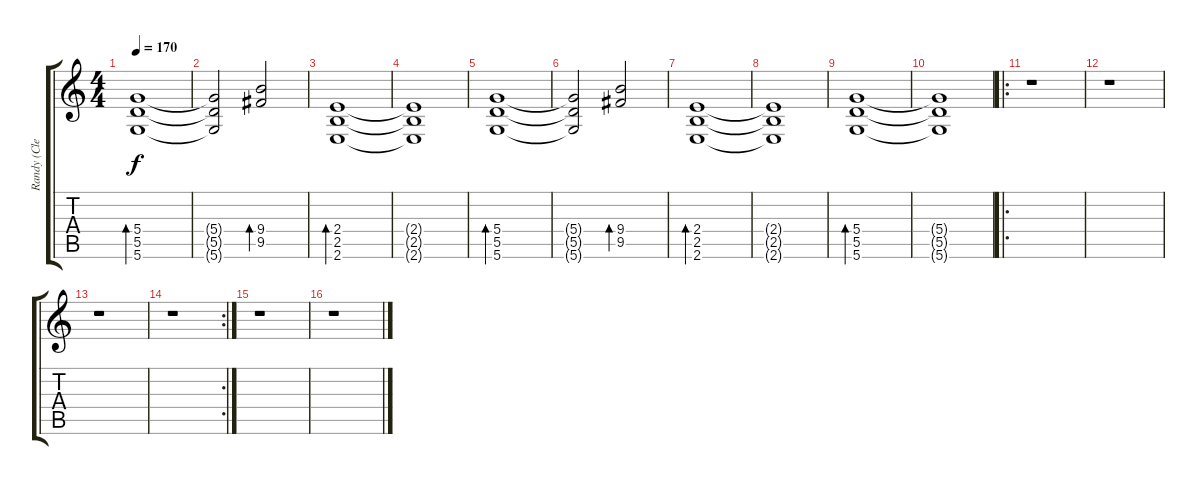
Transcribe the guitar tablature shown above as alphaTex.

\track ("Randy (Clean Guitar + Lyrics)" "Randy (Cle") {instrument electricguitarjazz}
\staff {score tabs}
\tuning (E4 B3 G3 D3 A2 D2) {hide}
\ts (4 4)
\tempo 170
\clef g2
\ks c
(5.4 5.5 5.6).1{bd 480 dy f} |
(5.4{t} 5.5{t} 5.6{t}).2 (9.4 9.5).2{bd 480} |
(2.4 2.5 2.6).1{bd 480} |
(2.4{t} 2.5{t} 2.6{t}).1 |
(5.4 5.5 5.6).1{bd 480} |
(5.4{t} 5.5{t} 5.6{t}).2 (9.4 9.5).2{bd 480} |
(2.4 2.5 2.6).1{bd 480} |
(2.4{t} 2.5{t} 2.6{t}).1 |
(5.4 5.5 5.6).1{bd 480} |
(5.4{t} 5.5{t} 5.6{t}).1 |
\ro
r.1 |
r.1 |
r.1 |
\rc 2
r.1 |
r.1 |
r.1
